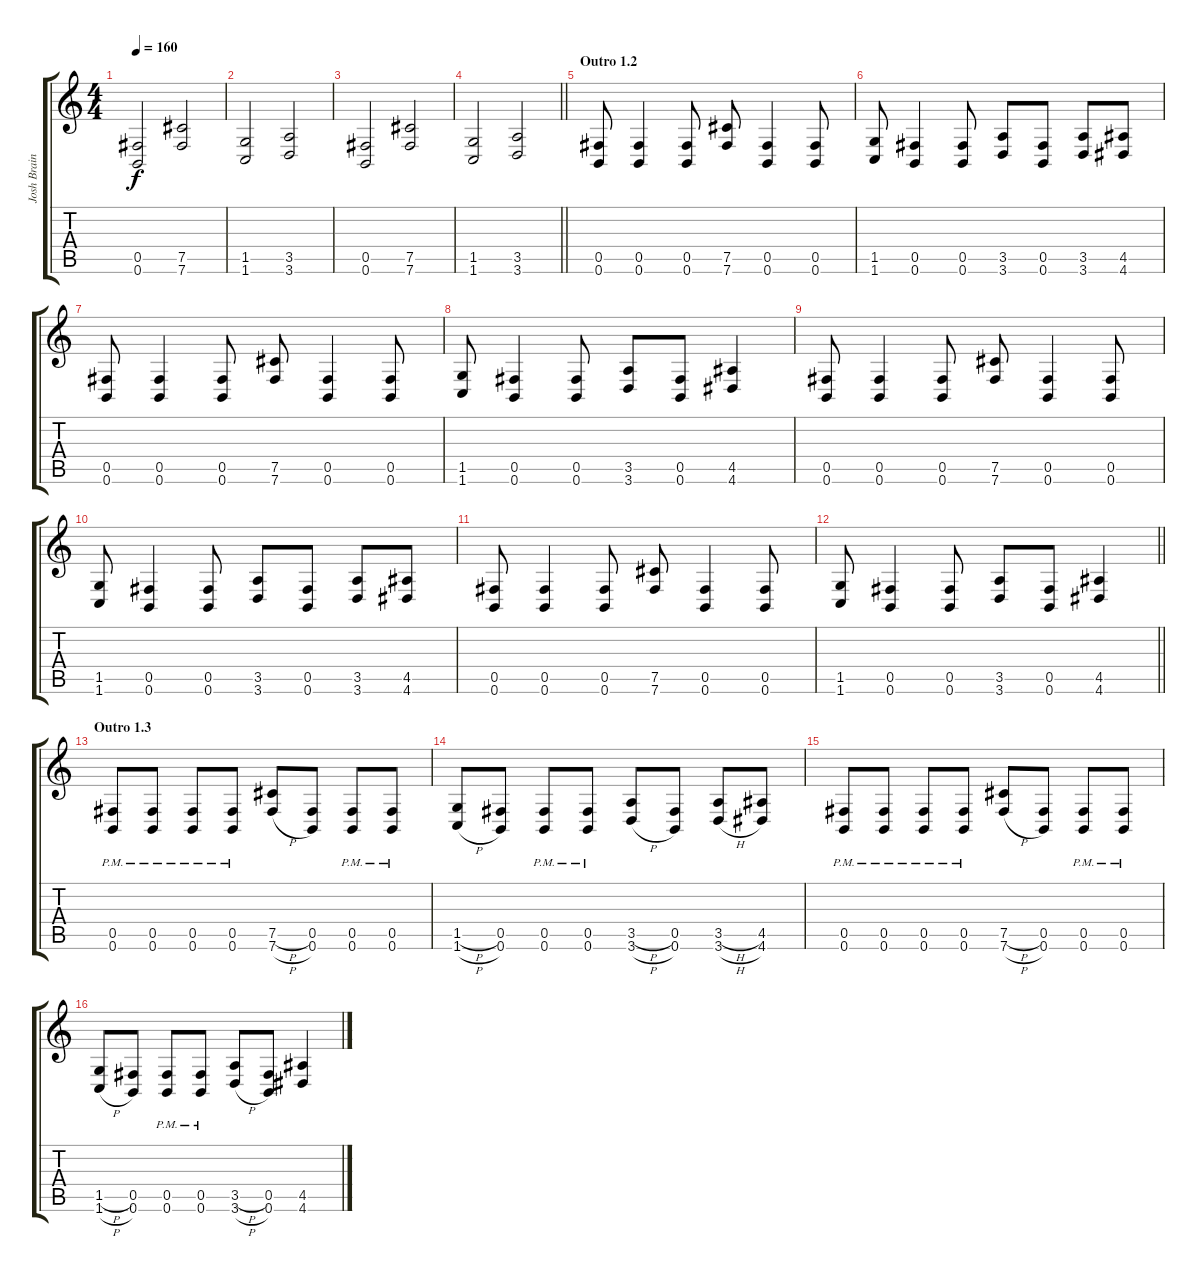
\track ("Josh Brainard" "Josh Brain") {instrument distortionguitar}
\staff {score tabs}
\tuning (Db4 Ab3 E3 B2 Gb2 B1) {hide}
\ts (4 4)
\tempo 160
\clef g2
\ks c
(0.5 0.6).2{dy f} (7.5 7.6).2 |
(1.5 1.6).2 (3.5 3.6).2 |
(0.5 0.6).2 (7.5 7.6).2 |
\barLineRight lightlight
(1.5 1.6).2 (3.5 3.6).2 |
\section ("" "Outro 1.2")
(0.5 0.6).8 (0.5 0.6).4 (0.5 0.6).8 (7.5 7.6).8 (0.5 0.6).4 (0.5 0.6).8 |
(1.5 1.6).8 (0.5 0.6).4 (0.5 0.6).8 (3.5 3.6).8 (0.5 0.6).8 (3.5 3.6).8 (4.5 4.6).8 |
(0.5 0.6).8 (0.5 0.6).4 (0.5 0.6).8 (7.5 7.6).8 (0.5 0.6).4 (0.5 0.6).8 |
(1.5 1.6).8 (0.5 0.6).4 (0.5 0.6).8 (3.5 3.6).8 (0.5 0.6).8 (4.5 4.6).4 |
(0.5 0.6).8 (0.5 0.6).4 (0.5 0.6).8 (7.5 7.6).8 (0.5 0.6).4 (0.5 0.6).8 |
(1.5 1.6).8 (0.5 0.6).4 (0.5 0.6).8 (3.5 3.6).8 (0.5 0.6).8 (3.5 3.6).8 (4.5 4.6).8 |
(0.5 0.6).8 (0.5 0.6).4 (0.5 0.6).8 (7.5 7.6).8 (0.5 0.6).4 (0.5 0.6).8 |
\barLineRight lightlight
(1.5 1.6).8 (0.5 0.6).4 (0.5 0.6).8 (3.5 3.6).8 (0.5 0.6).8 (4.5 4.6).4 |
\section ("" "Outro 1.3")
(0.5{pm} 0.6{pm}).8 (0.5{pm} 0.6{pm}).8 (0.5{pm} 0.6{pm}).8 (0.5{pm} 0.6{pm}).8 (7.5{h} 7.6{h}).8 (0.5 0.6).8 (0.5{pm} 0.6{pm}).8 (0.5{pm} 0.6{pm}).8 |
(1.5{h} 1.6{h}).8 (0.5 0.6).8 (0.5{pm} 0.6{pm}).8 (0.5{pm} 0.6{pm}).8 (3.5{h} 3.6{h}).8 (0.5 0.6).8 (3.5{h} 3.6{h}).8 (4.5 4.6).8 |
(0.5{pm} 0.6{pm}).8 (0.5{pm} 0.6{pm}).8 (0.5{pm} 0.6{pm}).8 (0.5{pm} 0.6{pm}).8 (7.5{h} 7.6{h}).8 (0.5 0.6).8 (0.5{pm} 0.6{pm}).8 (0.5{pm} 0.6{pm}).8 |
(1.5{h} 1.6{h}).8 (0.5 0.6).8 (0.5{pm} 0.6{pm}).8 (0.5{pm} 0.6{pm}).8 (3.5{h} 3.6{h}).8 (0.5 0.6).8 (4.5 4.6).4
